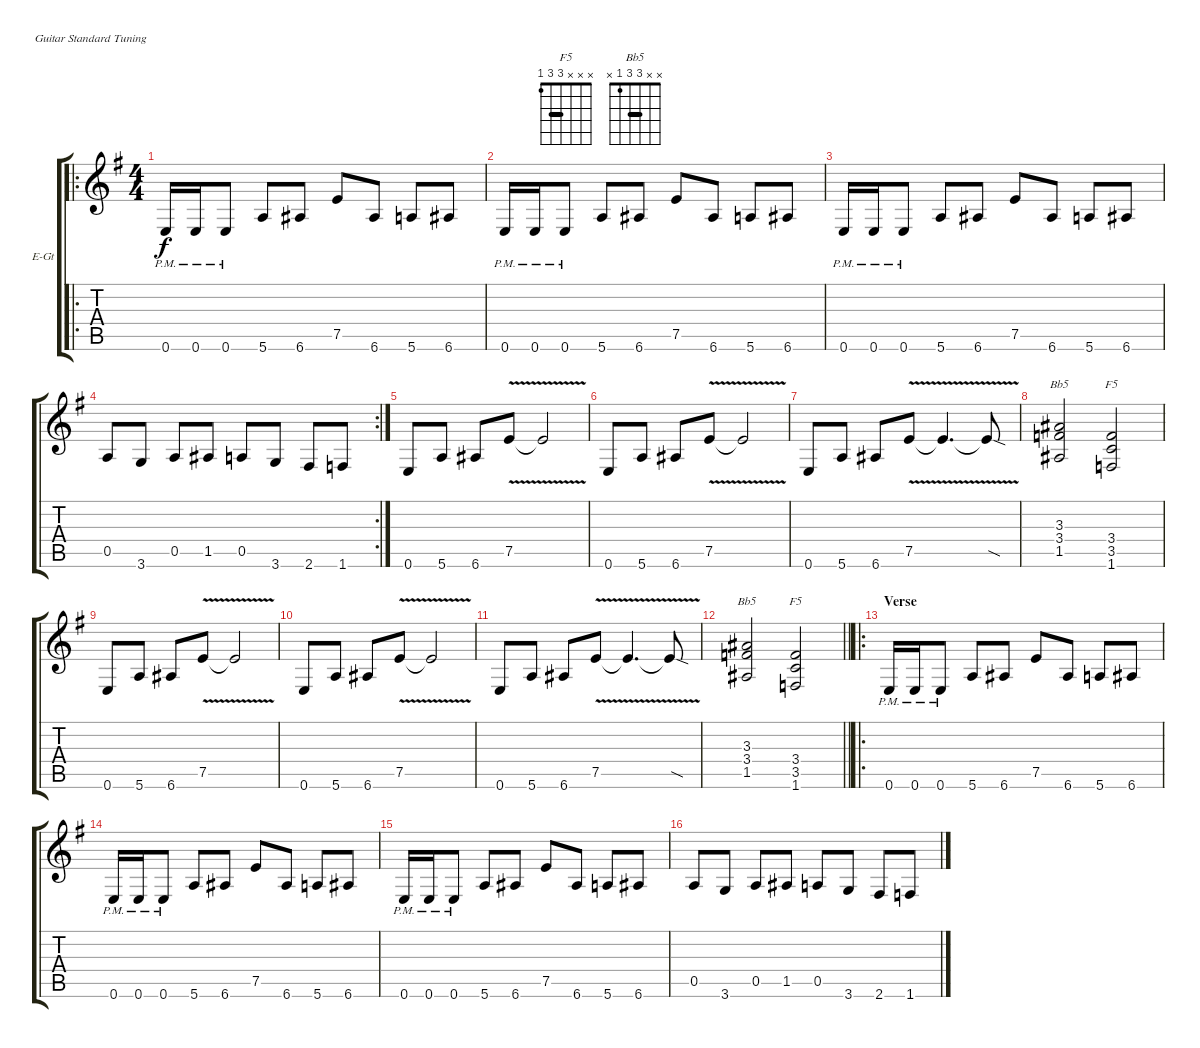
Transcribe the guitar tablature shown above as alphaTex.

\defaultSystemsLayout 4
\bracketExtendMode groupsimilarinstruments
\firstSystemTrackNameOrientation horizontal
\otherSystemsTrackNameOrientation horizontal
\track ("Guitar 3" "E-Gt") {instrument distortionguitar}
\staff {score tabs}
\tuning (E4 B3 G3 D3 A2 E2)
\chord ("F5" x x x 3 3 1) {barre 3}
\chord ("Bb5" x x 3 3 1 x) {barre 3}
\ro
\ts (4 4)
\tempo (188 hide)
\clef g2
\ks g
0.6{pm}.16{dy f} 0.6{pm}.16 0.6{pm}.8 5.6.8 6.6.8 7.5.8 6.6.8 5.6.8 6.6.8 |
0.6{pm}.16 0.6{pm}.16 0.6{pm}.8 5.6.8 6.6.8 7.5.8 6.6.8 5.6.8 6.6.8 |
0.6{pm}.16 0.6{pm}.16 0.6{pm}.8 5.6.8 6.6.8 7.5.8 6.6.8 5.6.8 6.6.8 |
\rc 2
0.5.8 3.6.8 0.5.8 1.5.8 0.5.8 3.6.8 2.6.8 1.6.8 |
0.6.8 5.6.8 6.6.8 7.5{v}.8 7.5{v t}.2 |
0.6.8 5.6.8 6.6.8 7.5{v}.8 7.5{v t}.2 |
0.6.8 5.6.8 6.6.8 7.5{v}.8 7.5{v t}.4{d} 7.5{sod t}.8 |
(1.5 3.4 3.3).2{ch "Bb5"} (1.6 3.5 3.4).2{ch "F5"} |
0.6.8 5.6.8 6.6.8 7.5{v}.8 7.5{v t}.2 |
0.6.8 5.6.8 6.6.8 7.5{v}.8 7.5{v t}.2 |
0.6.8 5.6.8 6.6.8 7.5{v}.8 7.5{v t}.4{d} 7.5{sod t}.8 |
\barLineRight lightlight
(1.5 3.4 3.3).2{ch "Bb5"} (1.6 3.5 3.4).2{ch "F5"} |
\ro
\section ("" "Verse")
0.6{pm}.16 0.6{pm}.16 0.6{pm}.8 5.6.8 6.6.8 7.5.8 6.6.8 5.6.8 6.6.8 |
0.6{pm}.16 0.6{pm}.16 0.6{pm}.8 5.6.8 6.6.8 7.5.8 6.6.8 5.6.8 6.6.8 |
0.6{pm}.16 0.6{pm}.16 0.6{pm}.8 5.6.8 6.6.8 7.5.8 6.6.8 5.6.8 6.6.8 |
0.5.8 3.6.8 0.5.8 1.5.8 0.5.8 3.6.8 2.6.8 1.6.8
